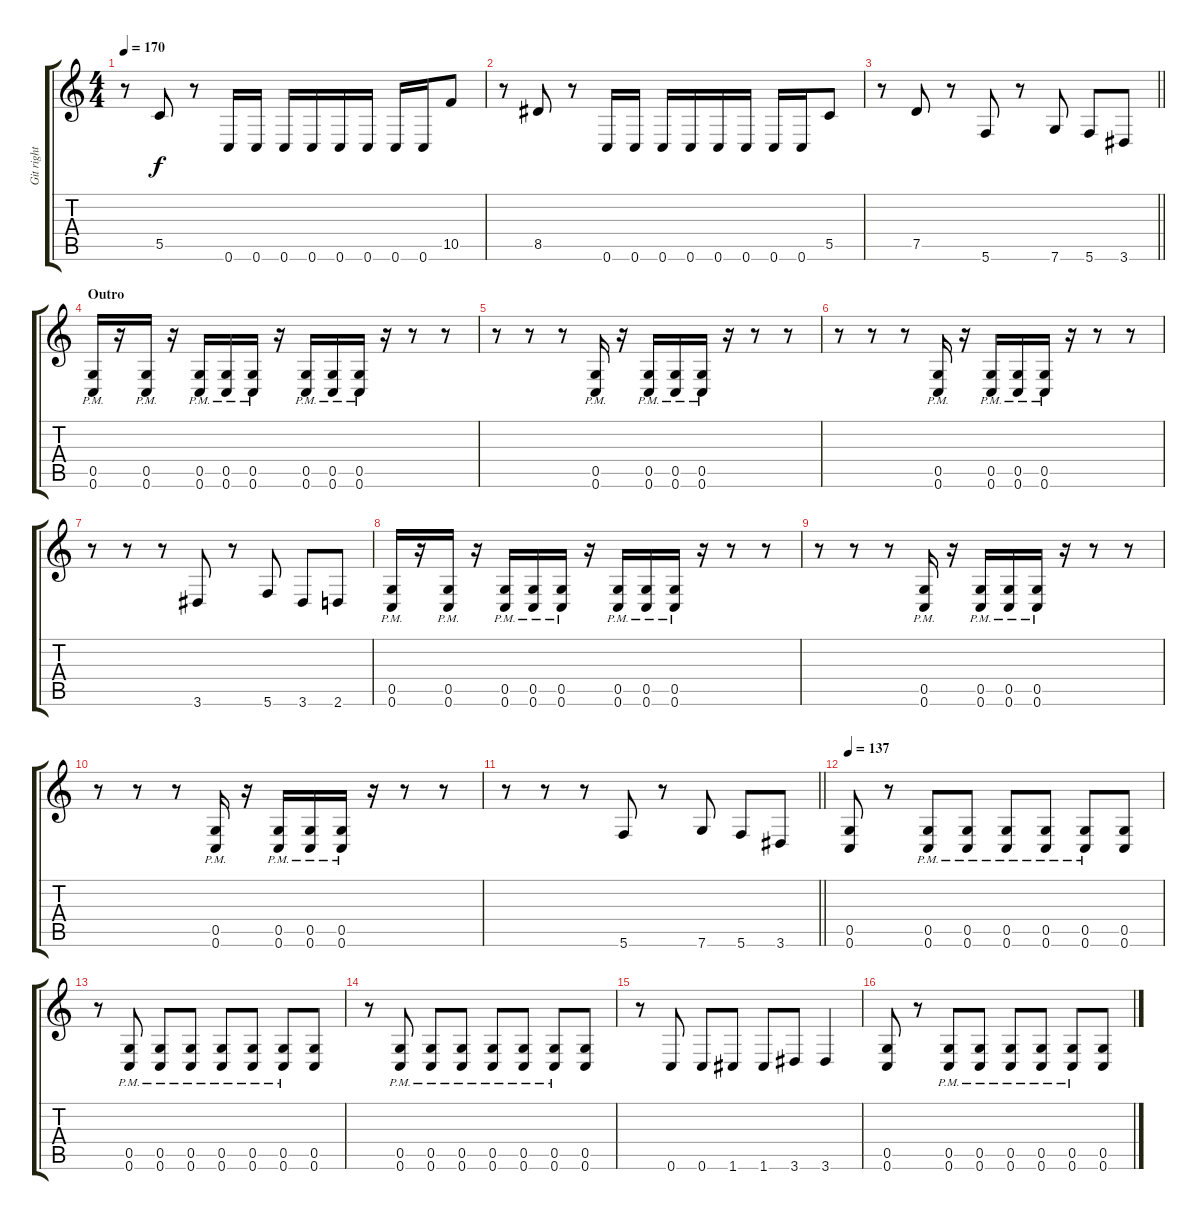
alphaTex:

\track ("Git right" "Git right") {instrument distortionguitar}
\staff {score tabs}
\tuning (D4 A3 F3 C3 G2 C2) {hide}
\ts (4 4)
\tempo 170
\clef g2
\ks c
r.8{dy f} 5.5.8 r.8 0.6.16 0.6.16 0.6.16 0.6.16 0.6.16 0.6.16 0.6.16 0.6.16 10.5.8 |
r.8 8.5.8 r.8 0.6.16 0.6.16 0.6.16 0.6.16 0.6.16 0.6.16 0.6.16 0.6.16 5.5.8 |
\barLineRight lightlight
r.8 7.5.8 r.8 5.6.8 r.8 7.6.8 5.6.8 3.6.8 |
\section ("" "Outro")
(0.5{pm} 0.6{pm}).16 r.16 (0.5{pm} 0.6{pm}).16 r.16 (0.5{pm} 0.6{pm}).16 (0.5{pm} 0.6{pm}).16 (0.5{pm} 0.6{pm}).16 r.16 (0.5{pm} 0.6{pm}).16 (0.5{pm} 0.6{pm}).16 (0.5{pm} 0.6{pm}).16 r.16 r.8 r.8 |
r.8 r.8 r.8 (0.5{pm} 0.6{pm}).16 r.16 (0.5{pm} 0.6{pm}).16 (0.5{pm} 0.6{pm}).16 (0.5{pm} 0.6{pm}).16 r.16 r.8 r.8 |
r.8 r.8 r.8 (0.5{pm} 0.6{pm}).16 r.16 (0.5{pm} 0.6{pm}).16 (0.5{pm} 0.6{pm}).16 (0.5{pm} 0.6{pm}).16 r.16 r.8 r.8 |
r.8 r.8 r.8 3.6.8 r.8 5.6.8 3.6.8 2.6.8 |
(0.5{pm} 0.6{pm}).16 r.16 (0.5{pm} 0.6{pm}).16 r.16 (0.5{pm} 0.6{pm}).16 (0.5{pm} 0.6{pm}).16 (0.5{pm} 0.6{pm}).16 r.16 (0.5{pm} 0.6{pm}).16 (0.5{pm} 0.6{pm}).16 (0.5{pm} 0.6{pm}).16 r.16 r.8 r.8 |
r.8 r.8 r.8 (0.5{pm} 0.6{pm}).16 r.16 (0.5{pm} 0.6{pm}).16 (0.5{pm} 0.6{pm}).16 (0.5{pm} 0.6{pm}).16 r.16 r.8 r.8 |
r.8 r.8 r.8 (0.5{pm} 0.6{pm}).16 r.16 (0.5{pm} 0.6{pm}).16 (0.5{pm} 0.6{pm}).16 (0.5{pm} 0.6{pm}).16 r.16 r.8 r.8 |
\barLineRight lightlight
r.8 r.8 r.8 5.6.8 r.8 7.6.8 5.6.8 3.6.8 |
\tempo 137
(0.5 0.6).8 r.8 (0.5{pm} 0.6{pm}).8 (0.5{pm} 0.6{pm}).8 (0.5{pm} 0.6{pm}).8 (0.5{pm} 0.6{pm}).8 (0.5{pm} 0.6{pm}).8 (0.5 0.6).8 |
r.8 (0.5{pm} 0.6{pm}).8 (0.5{pm} 0.6{pm}).8 (0.5{pm} 0.6{pm}).8 (0.5{pm} 0.6{pm}).8 (0.5{pm} 0.6{pm}).8 (0.5{pm} 0.6{pm}).8 (0.5 0.6).8 |
r.8 (0.5{pm} 0.6{pm}).8 (0.5{pm} 0.6{pm}).8 (0.5{pm} 0.6{pm}).8 (0.5{pm} 0.6{pm}).8 (0.5{pm} 0.6{pm}).8 (0.5{pm} 0.6{pm}).8 (0.5 0.6).8 |
r.8 0.6.8 0.6.8 1.6.8 1.6.8 3.6.8 3.6.4 |
(0.5 0.6).8 r.8 (0.5{pm} 0.6{pm}).8 (0.5{pm} 0.6{pm}).8 (0.5{pm} 0.6{pm}).8 (0.5{pm} 0.6{pm}).8 (0.5{pm} 0.6{pm}).8 (0.5 0.6).8
